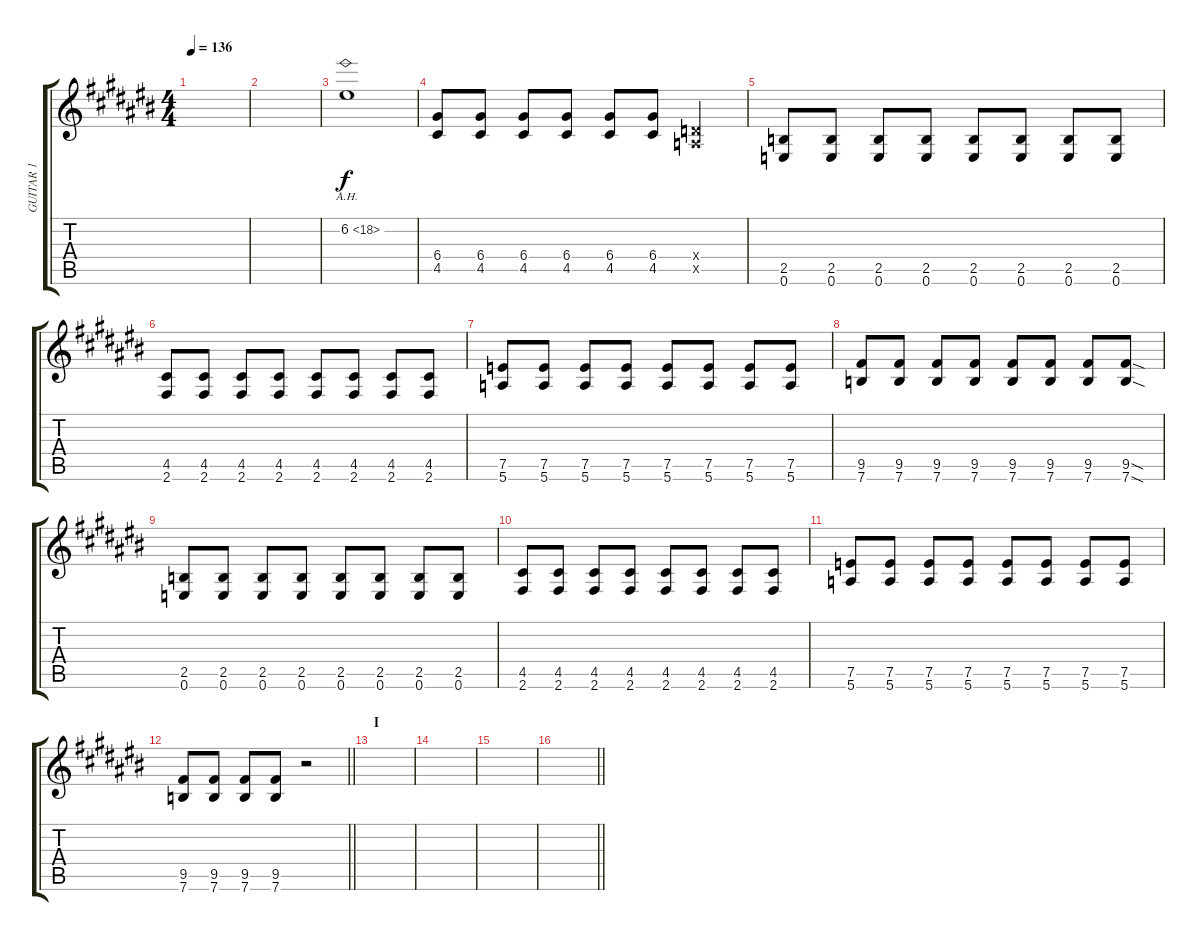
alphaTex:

\track ("GUITAR 1" "GUITAR 1") {instrument distortionguitar}
\staff {score tabs}
\tuning (E4 B3 G3 D3 A2 E2) {hide}
\ts (4 4)
\tempo 136
\clef g2
\ks c#
|
|
6.2{ah 12}.1 |
(6.4 4.5).8 (6.4 4.5).8 (6.4 4.5).8 (6.4 4.5).8 (6.4 4.5).8 (6.4 4.5).8 (0.4{x} 0.5{x}).4 |
(2.5 0.6).8 (2.5 0.6).8 (2.5 0.6).8 (2.5 0.6).8 (2.5 0.6).8 (2.5 0.6).8 (2.5 0.6).8 (2.5 0.6).8 |
(4.5 2.6).8 (4.5 2.6).8 (4.5 2.6).8 (4.5 2.6).8 (4.5 2.6).8 (4.5 2.6).8 (4.5 2.6).8 (4.5 2.6).8 |
(7.5 5.6).8 (7.5 5.6).8 (7.5 5.6).8 (7.5 5.6).8 (7.5 5.6).8 (7.5 5.6).8 (7.5 5.6).8 (7.5 5.6).8 |
(9.5 7.6).8 (9.5 7.6).8 (9.5 7.6).8 (9.5 7.6).8 (9.5 7.6).8 (9.5 7.6).8 (9.5 7.6).8 (9.5{sod} 7.6{sod}).8 |
(2.5 0.6).8 (2.5 0.6).8 (2.5 0.6).8 (2.5 0.6).8 (2.5 0.6).8 (2.5 0.6).8 (2.5 0.6).8 (2.5 0.6).8 |
(4.5 2.6).8 (4.5 2.6).8 (4.5 2.6).8 (4.5 2.6).8 (4.5 2.6).8 (4.5 2.6).8 (4.5 2.6).8 (4.5 2.6).8 |
(7.5 5.6).8 (7.5 5.6).8 (7.5 5.6).8 (7.5 5.6).8 (7.5 5.6).8 (7.5 5.6).8 (7.5 5.6).8 (7.5 5.6).8 |
\barLineRight lightlight
(9.5 7.6).8 (9.5 7.6).8 (9.5 7.6).8 (9.5 7.6).8 r.2 |
\section ("" "I")
|
|
|
\barLineRight lightlight
